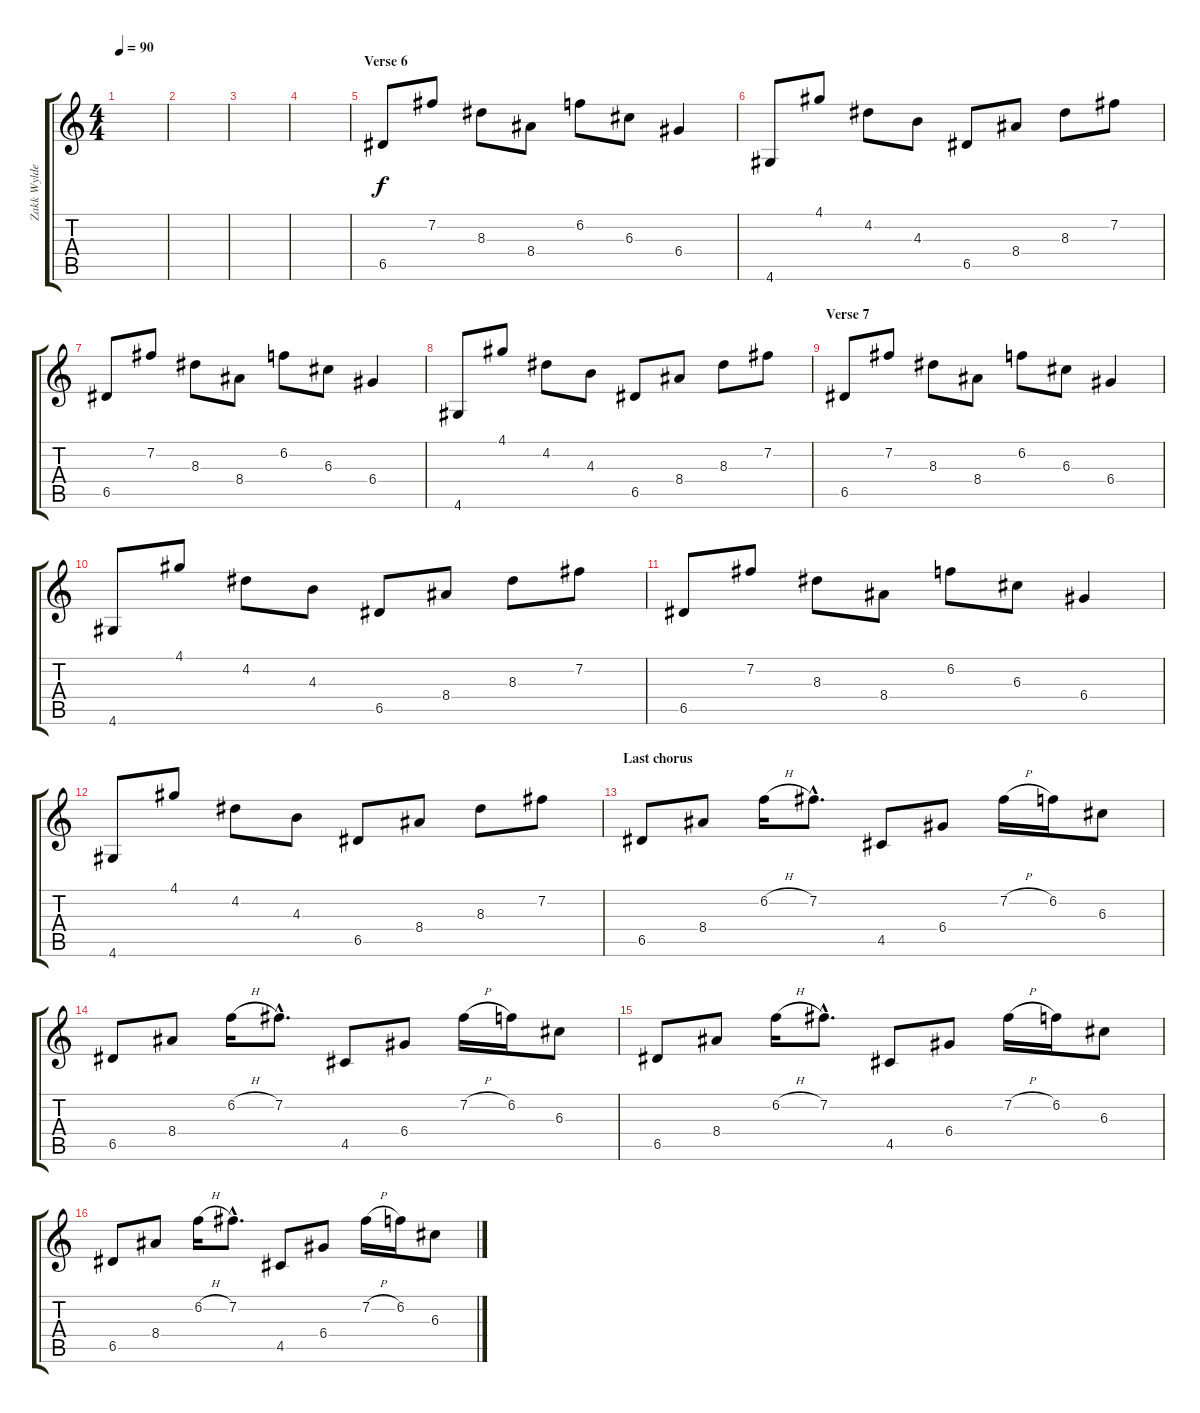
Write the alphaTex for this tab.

\track ("Zakk Wylde (clean)" "Zakk Wylde") {instrument electricguitarclean}
\staff {score tabs}
\tuning (E4 B3 G3 D3 A2 E2) {hide}
\ts (4 4)
\tempo 90
\clef g2
\ks c
|
|
|
|
\section ("" "Verse 6")
6.5.8 7.2.8 8.3.8 8.4.8 6.2.8 6.3.8 6.4.4 |
4.6.8 4.1.8 4.2.8 4.3.8 6.5.8 8.4.8 8.3.8 7.2.8 |
6.5.8 7.2.8 8.3.8 8.4.8 6.2.8 6.3.8 6.4.4 |
4.6.8 4.1.8 4.2.8 4.3.8 6.5.8 8.4.8 8.3.8 7.2.8 |
\section ("" "Verse 7")
6.5.8 7.2.8 8.3.8 8.4.8 6.2.8 6.3.8 6.4.4 |
4.6.8 4.1.8 4.2.8 4.3.8 6.5.8 8.4.8 8.3.8 7.2.8 |
6.5.8 7.2.8 8.3.8 8.4.8 6.2.8 6.3.8 6.4.4 |
4.6.8 4.1.8 4.2.8 4.3.8 6.5.8 8.4.8 8.3.8 7.2.8 |
\section ("" "Last chorus")
6.5.8 8.4.8 6.2{h}.16 7.2{hac}.8{d} 4.5.8 6.4.8 7.2{h}.16 6.2.16 6.3.8 |
6.5.8 8.4.8 6.2{h}.16 7.2{hac}.8{d} 4.5.8 6.4.8 7.2{h}.16 6.2.16 6.3.8 |
6.5.8 8.4.8 6.2{h}.16 7.2{hac}.8{d} 4.5.8 6.4.8 7.2{h}.16 6.2.16 6.3.8 |
6.5.8 8.4.8 6.2{h}.16 7.2{hac}.8{d} 4.5.8 6.4.8 7.2{h}.16 6.2.16 6.3.8
